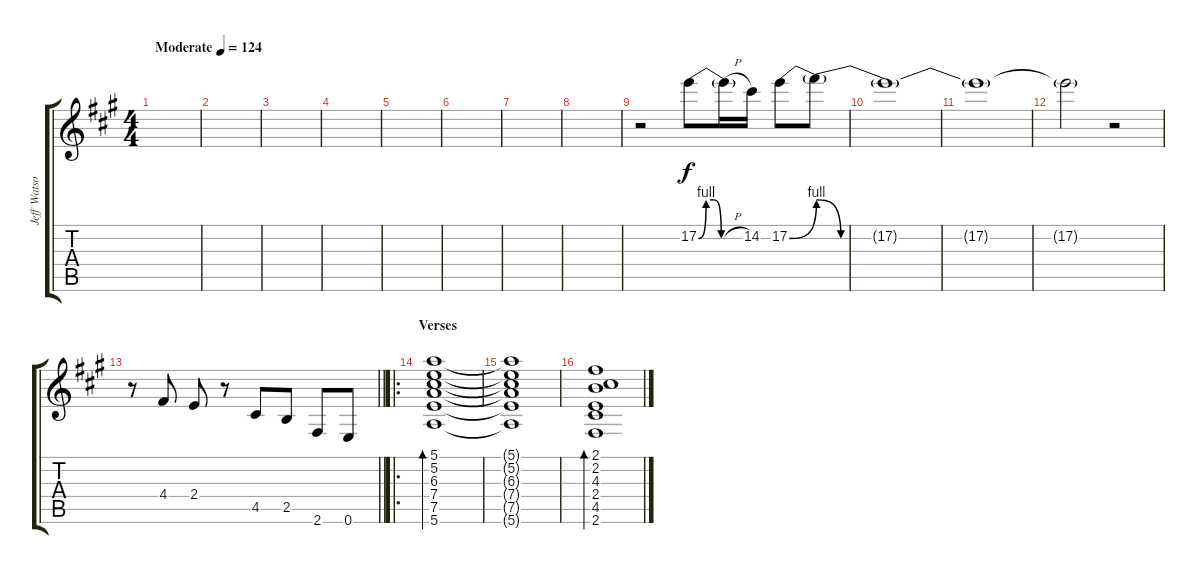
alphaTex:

\track ("Jeff Watson" "Jeff Watso") {instrument distortionguitar}
\staff {score tabs}
\tuning (E4 B3 G3 D3 A2 E2) {hide}
\ts (4 4)
\tempo (124 "Moderate")
\clef g2
\ks a
|
|
|
|
|
|
|
|
r.2 17.2{be (custom 0 0 10 4 20 4 30 0 60 0)}.8 17.2{h t}.16 14.2.16 17.2{be (bend 0 0 60 4)}.8 17.2{be (custom 0 4 5 0 10 0 15 0 30 0 60 0) t}.8 |
17.2{t}.1 |
17.2{t}.1 |
17.2{t}.2{volume 0} r.2 |
\barLineRight lightlight
r.8 4.4.8{volume 16} 2.4.8 r.8 4.5.8 2.5.8 2.6.8 0.6.8 |
\ro
\section ("" "Verses")
(5.1 5.2 6.3 7.4 7.5 5.6).1{bd 240 instrument electricguitarclean} |
(5.1{t} 5.2{t} 6.3{t} 7.4{t} 7.5{t} 5.6{t}).1 |
(2.1 2.2 4.3 2.4 4.5 2.6).1{bd 240}
